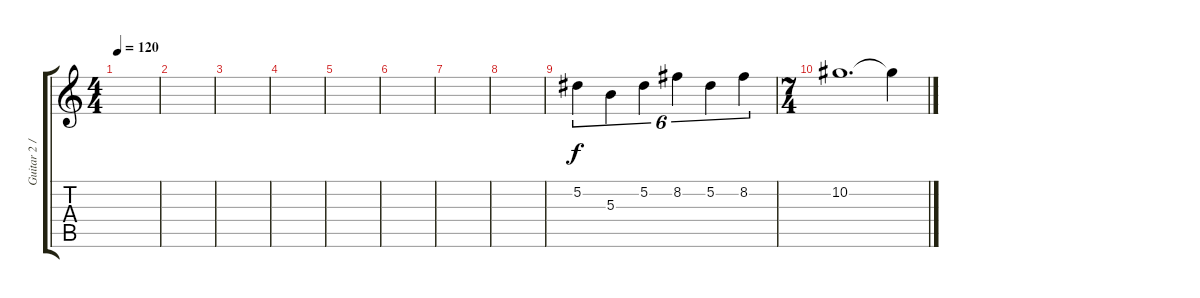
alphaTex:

\track ("Guitar 2 / (Singer)" "Guitar 2 /") {instrument overdrivenguitar}
\staff {score tabs}
\tuning (Eb4 Bb3 Gb3 Db3 Ab2 Eb2) {hide}
\ts (4 4)
\tempo 120
\clef g2
\ks c
|
|
|
|
|
|
|
|
5.2.4{tu (6 4)} 5.3.4{tu (6 4)} 5.2.4{tu (6 4)} 8.2.4{tu (6 4)} 5.2.4{tu (6 4)} 8.2.4{tu (6 4)} |
\ts (7 4)
10.2.1{d} 10.2{t}.4
